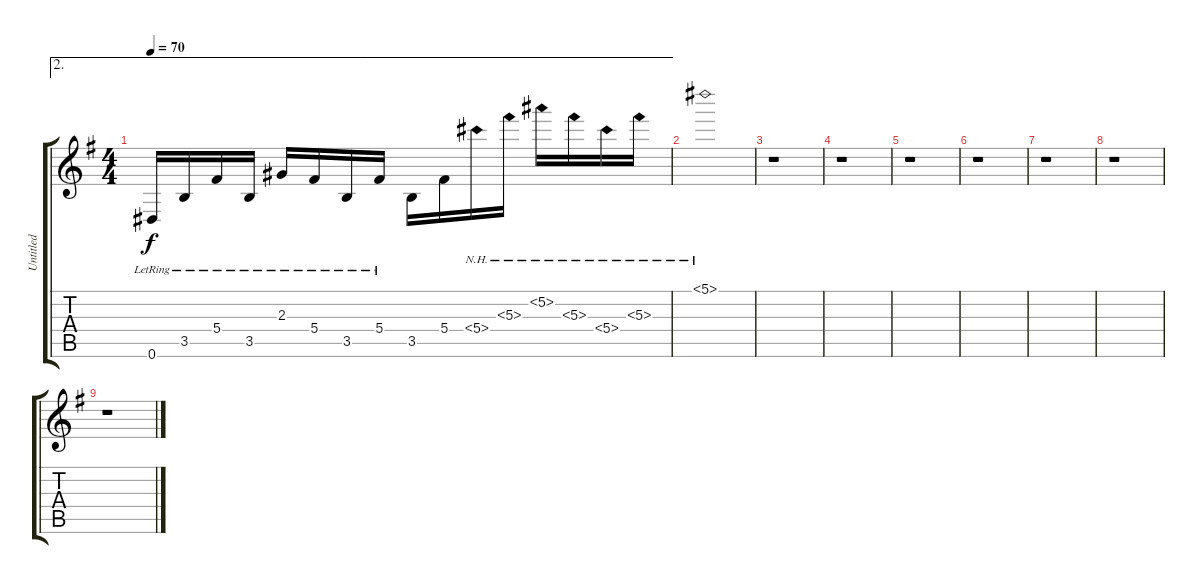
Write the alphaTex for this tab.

\track ("Untitled" "Untitled") {instrument acousticguitarnylon}
\staff {score tabs}
\tuning (Eb4 Bb3 Gb3 Db3 Ab2 Eb2) {hide}
\ae 2
\ts (4 4)
\tempo 70
\clef g2
\ks g
0.6{lr}.16{dy f} 3.5{lr}.16 5.4{lr}.16 3.5{lr}.16 2.3{lr}.16 5.4{lr}.16 3.5{lr}.16 5.4{lr}.16 3.5.16 5.4.16 5.4{nh}.16 5.3{nh}.16 5.2{nh}.16 5.3{nh}.16 5.4{nh}.16 5.3{nh}.16 |
5.1{nh}.1 |
r.1 |
r.1 |
r.1 |
r.1 |
r.1 |
r.1 |
r.1
